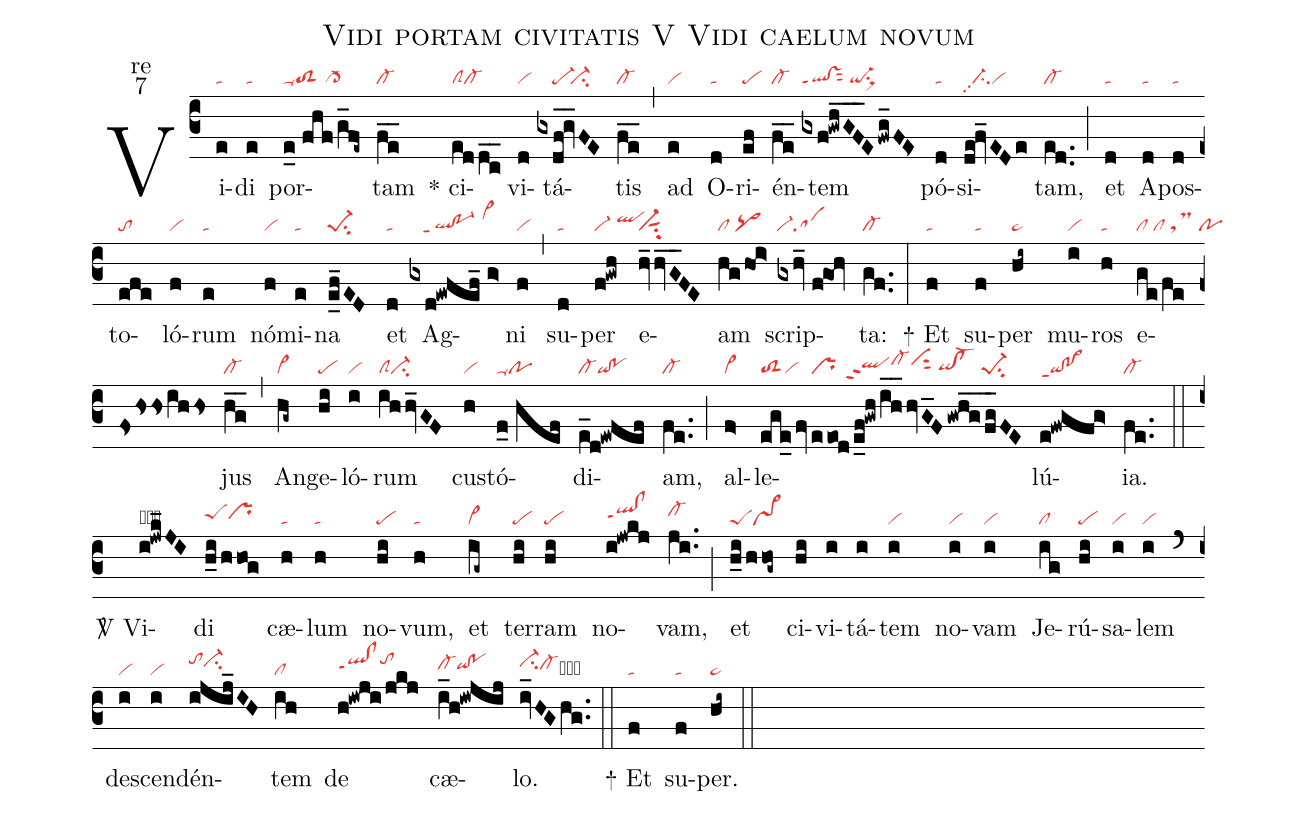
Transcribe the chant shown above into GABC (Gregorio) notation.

name:Vidi portam civitatis V Vidi caelum novum;
office-part:re;
mode:7;
nabc-lines:1;
%%
(c3) Vi(e|ta)di(e|ta) por(e_0//fhf/g_1fe~|toS2ppu1/cl->)tam(fe__|cl-) <sp>*</sp>
ci(ed/dc__|clScl-)vi(d|vi)tá(gxdf_!gv_FE|////pe-`ci-)tis(fe__|cl-) (,)
ad(e|vi) O(d|ta)ri(ef|pe)én(fe__|cl-)tem(gxf!gwhGF___E/fwg_FE<|ql!vsppt1sut2/qi-su1sux1)
pó(d|ta)si(de!fv_EDe|//ci-pp2vi)tam,(ed..|cl-) (;)
et(d|ta) A(d|ta)pos(d|ta)to(efe|to)ló(f|vi)rum(e|ta) nó(f|vi)mi(e|ta)na(e_f_ED|pe-1su2)
et(d|ta) Ag(gxd!ewfef_//g>|///qlhe!po-1heppt1/vi>hj)ni(f|vi) (,)
su(d|ta)per(f!gwh|vi-/qlhi) e(hv_hv_G_FE|vi-sut1su2)am(hg/hoi>|cl/pq>)
scrip(gxhv_//f@goh|vi-sa)ta:(gf..|cl-) (:)

<sp>+</sp> Et(f|ta) su(f|ta)per(hi~|pe~) mu(i|vi)ros(h|ta)
e(ge/fe/fshshsihhs|cl/cl/tsM/po)jus(hg__|cl-) (,)
An(hg~|vi>)ge(hi|pe)ló(i|vi)rum(ih/hv_GF|clSci-)
cus(h|vi)tó(f_0//hef|poppu1)di(e_d!ewfef|cl-qi!po)am,(fe..|cl-) (;)
al(f>|vi>)le(ege_/fv|toS2vi|eeod|pr|e_f!gwh/ih__|``qlhhppt2cl-hi|hvG_F/gwhg__/fg_FE|/vihisut2/qihg!cl-hg/pe-1su2)lú(e!fwgfg>|qi!po>ppt1)ia.(fe..|cl-) (::)

<sp>V/</sp> Vi(i!jwk_JI|obql-hjppt1su2)di(h_i/hhog|peShhprhh)
cæ(h|ta)lum(h|ta) no(hi|pe)vum,(h|ta) et(ig~|vi>)
ter(hi|pe)ram(hi|pe) no(i!jwkj|qlhh!clhhppt1)vam,(ji..|cl-hi) (;)
et(h_i/hhog~|peSvs>) ci(hi)vi(i)tá(i)tem(i|vi) no(i|vi)vam(i|vi)
Je(ig|cl)rú(hi|pe)sa(i|vi)lem(i|vi) (`)
des(i|vi)cen(i|vi)dén(ijij_IH|tohjci-hi)tem(ih|cl) de(h!iwji/jkj|qlhh!clhhppt1tohj)
cæ(i_h!iwjij|cl-hhqihh!pohh)lo.(iv_HGhg..|ci-hicl-hhcb) (::)

<sp>+</sp> Et(f|ta) su(f|ta)per.(hi~|pe~) (::)
